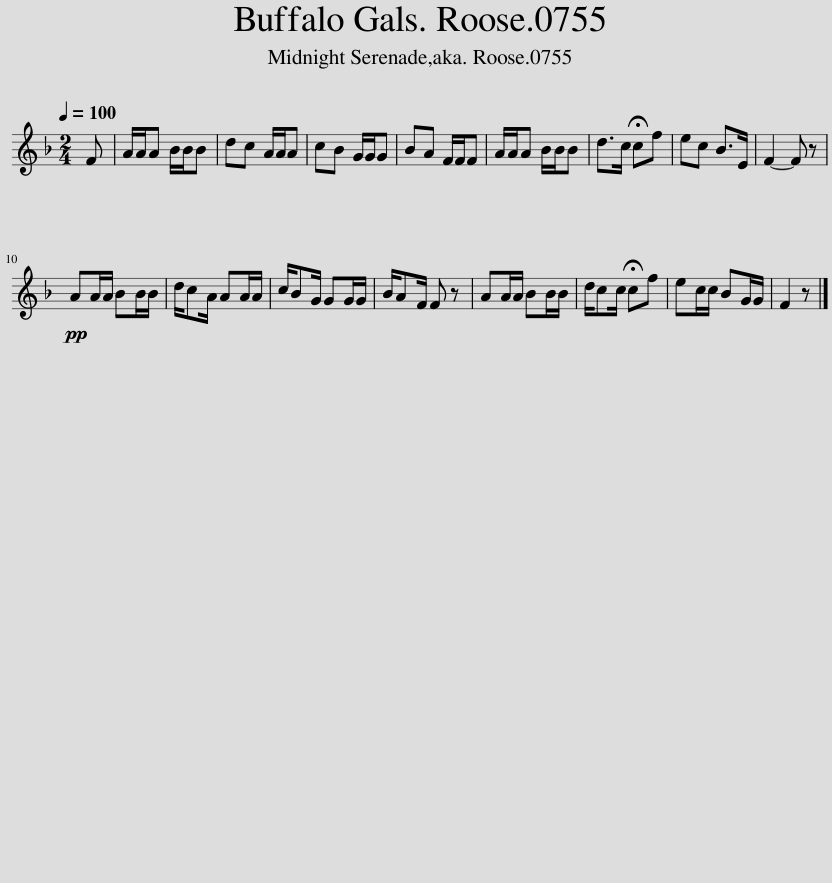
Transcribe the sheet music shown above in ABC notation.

X:1
L:1/8
Q:1/4=100
M:2/4
I:linebreak $
K:F
V:1 treble
V:1
 F | A/A/A B/B/B | dc A/A/A | cB G/G/G | BA F/F/F | %5
 A/A/A B/B/B | d>c !fermata!cf | ec B>E | F2- F z |$!pp! AA/A/ BB/B/ | %10
 d/cA/ AA/A/ | c/BG/ GG/G/ | B/AF/ F z | AA/A/ BB/B/ | d/cc/ !fermata!cf | %15
 ec/c/ BG/G/ | F2 z |] %17
